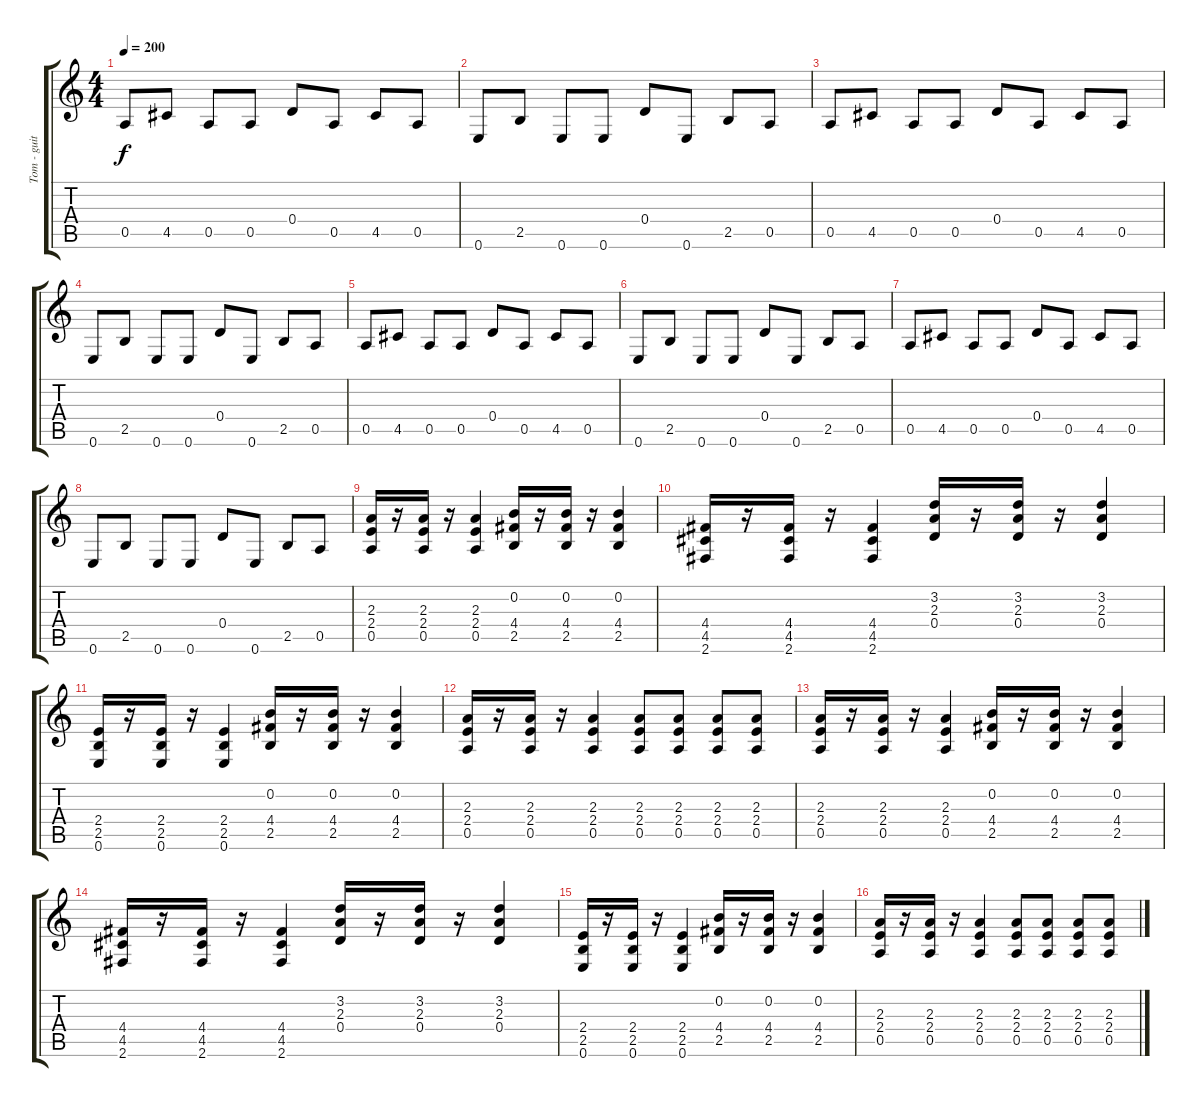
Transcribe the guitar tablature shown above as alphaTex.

\track ("Tom - guitar" "Tom - guit") {instrument distortionguitar}
\staff {score tabs}
\tuning (E4 B3 G3 D3 A2 E2) {hide}
\ts (4 4)
\tempo 200
\clef g2
\ks c
0.5.8{dy f} 4.5.8 0.5.8 0.5.8 0.4.8 0.5.8 4.5.8 0.5.8 |
0.6.8 2.5.8 0.6.8 0.6.8 0.4.8 0.6.8 2.5.8 0.5.8 |
0.5.8 4.5.8 0.5.8 0.5.8 0.4.8 0.5.8 4.5.8 0.5.8 |
0.6.8 2.5.8 0.6.8 0.6.8 0.4.8 0.6.8 2.5.8 0.5.8 |
0.5.8 4.5.8 0.5.8 0.5.8 0.4.8 0.5.8 4.5.8 0.5.8 |
0.6.8 2.5.8 0.6.8 0.6.8 0.4.8 0.6.8 2.5.8 0.5.8 |
0.5.8 4.5.8 0.5.8 0.5.8 0.4.8 0.5.8 4.5.8 0.5.8 |
0.6.8 2.5.8 0.6.8 0.6.8 0.4.8 0.6.8 2.5.8 0.5.8 |
(2.3 2.4 0.5).16 r.16 (2.3 2.4 0.5).16 r.16 (2.3 2.4 0.5).4 (0.2 4.4 2.5).16 r.16 (0.2 4.4 2.5).16 r.16 (0.2 4.4 2.5).4 |
(4.4 4.5 2.6).16 r.16 (4.4 4.5 2.6).16 r.16 (4.4 4.5 2.6).4 (3.2 2.3 0.4).16 r.16 (3.2 2.3 0.4).16 r.16 (3.2 2.3 0.4).4 |
(2.4 2.5 0.6).16 r.16 (2.4 2.5 0.6).16 r.16 (2.4 2.5 0.6).4 (0.2 4.4 2.5).16 r.16 (0.2 4.4 2.5).16 r.16 (0.2 4.4 2.5).4 |
(2.3 2.4 0.5).16 r.16 (2.3 2.4 0.5).16 r.16 (2.3 2.4 0.5).4 (2.3 2.4 0.5).8 (2.3 2.4 0.5).8 (2.3 2.4 0.5).8 (2.3 2.4 0.5).8 |
(2.3 2.4 0.5).16 r.16 (2.3 2.4 0.5).16 r.16 (2.3 2.4 0.5).4 (0.2 4.4 2.5).16 r.16 (0.2 4.4 2.5).16 r.16 (0.2 4.4 2.5).4 |
(4.4 4.5 2.6).16 r.16 (4.4 4.5 2.6).16 r.16 (4.4 4.5 2.6).4 (3.2 2.3 0.4).16 r.16 (3.2 2.3 0.4).16 r.16 (3.2 2.3 0.4).4 |
(2.4 2.5 0.6).16 r.16 (2.4 2.5 0.6).16 r.16 (2.4 2.5 0.6).4 (0.2 4.4 2.5).16 r.16 (0.2 4.4 2.5).16 r.16 (0.2 4.4 2.5).4 |
(2.3 2.4 0.5).16 r.16 (2.3 2.4 0.5).16 r.16 (2.3 2.4 0.5).4 (2.3 2.4 0.5).8 (2.3 2.4 0.5).8 (2.3 2.4 0.5).8 (2.3 2.4 0.5).8
